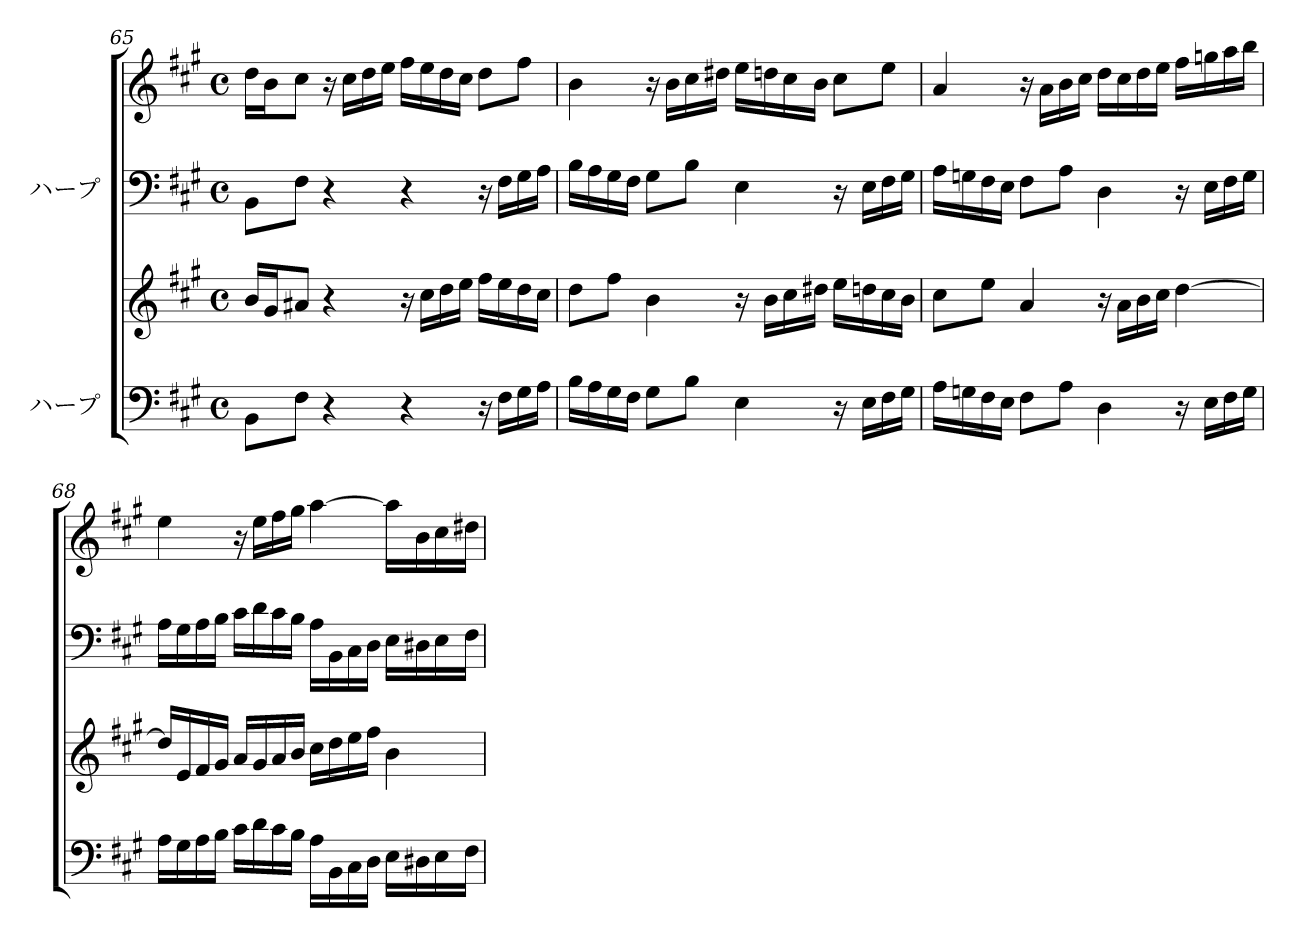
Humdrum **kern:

**kern	**kern	**kern	**kern
*part2	*part2	*part1	*part1
*staff4	*staff3	*staff2	*staff1
*I"ハープ	*	*I"ハープ	*
!!LO:PB:g=z
*clefF4	*clefG2	*clefF4	*clefG2
*k[f#c#g#]	*k[f#c#g#]	*k[f#c#g#]	*k[f#c#g#]
*M4/4	*M4/4	*M4/4	*M4/4
*met(c)	*met(c)	*met(c)	*met(c)
=65	=65	=65	=65
8BB\L	16b/LL	8BB\L	16dd\LL
.	16g#/J	.	16b\J
8F#\J	8a#X/J	8F#\J	8cc#\J
4r	4r	4r	16r
.	.	.	16cc#\LL
.	.	.	16dd\
.	.	.	16ee\JJ
4r	16r	4r	16ff#\LL
.	16cc#\LL	.	16ee\
.	16dd\	.	16dd\
.	16ee\JJ	.	16cc#\JJ
16r	16ff#\LL	16r	8dd\L
16F#\LL	16ee\	16F#\LL	.
16G#\	16dd\	16G#\	8ff#\J
16A\JJ	16cc#\JJ	16A\JJ	.
=66	=66	=66	=66
16B\LL	8dd\L	16B\LL	4b\
16A\	.	16A\	.
16G#\	8ff#\J	16G#\	.
16F#\JJ	.	16F#\JJ	.
8G#\L	4b\	8G#\L	16r
.	.	.	16b\LL
8B\J	.	8B\J	16cc#\
.	.	.	16dd#X\JJ
4E\	16r	4E\	16ee\LL
.	16b\LL	.	16ddn\
.	16cc#\	.	16cc#\
.	16dd#X\JJ	.	16b\JJ
16r	16ee\LL	16r	8cc#\L
16E\LL	16ddn\	16E\LL	.
16F#\	16cc#\	16F#\	8ee\J
16G#\JJ	16b\JJ	16G#\JJ	.
!!LO:LB:g=z
=67	=67	=67	=67
16A\LL	8cc#\L	16A\LL	4a/
16Gn\	.	16Gn\	.
16F#\	8ee\J	16F#\	.
16E\JJ	.	16E\JJ	.
8F#\L	4a/	8F#\L	16r
.	.	.	16a\LL
8A\J	.	8A\J	16b\
.	.	.	16cc#\JJ
4D\	16r	4D\	16dd\LL
.	16a\LL	.	16cc#\
.	16b\	.	16dd\
.	16cc#\JJ	.	16ee\JJ
16r	[4dd\	16r	16ff#\LL
16E\LL	.	16E\LL	16ggn\
16F#\	.	16F#\	16aa\
16G\JJ	.	16G\JJ	16bb\JJ
=68	=68	=68	=68
16A\LL	16dd/LL]	16A\LL	4ee\
16G#\	16e/	16G#\	.
16A\	16f#/	16A\	.
16B\JJ	16g#/JJ	16B\JJ	.
16c#\LL	16a/LL	16c#\LL	16r
16d\	16g#/	16d\	16ee\LL
16c#\	16a/	16c#\	16ff#\
16B\JJ	16b/JJ	16B\JJ	16gg#\JJ
16A\LL	16cc#\LL	16A\LL	[4aa\
16BB\	16dd\	16BB\	.
16C#\	16ee\	16C#\	.
16D\JJ	16ff#\JJ	16D\JJ	.
16E\LL	4b\	16E\LL	16aa\LL]
16D#X\	.	16D#X\	16b\
16E\	.	16E\	16cc#\
16F#\JJ	.	16F#\JJ	16dd#X\JJ
=	=	=	=
*-	*-	*-	*-
